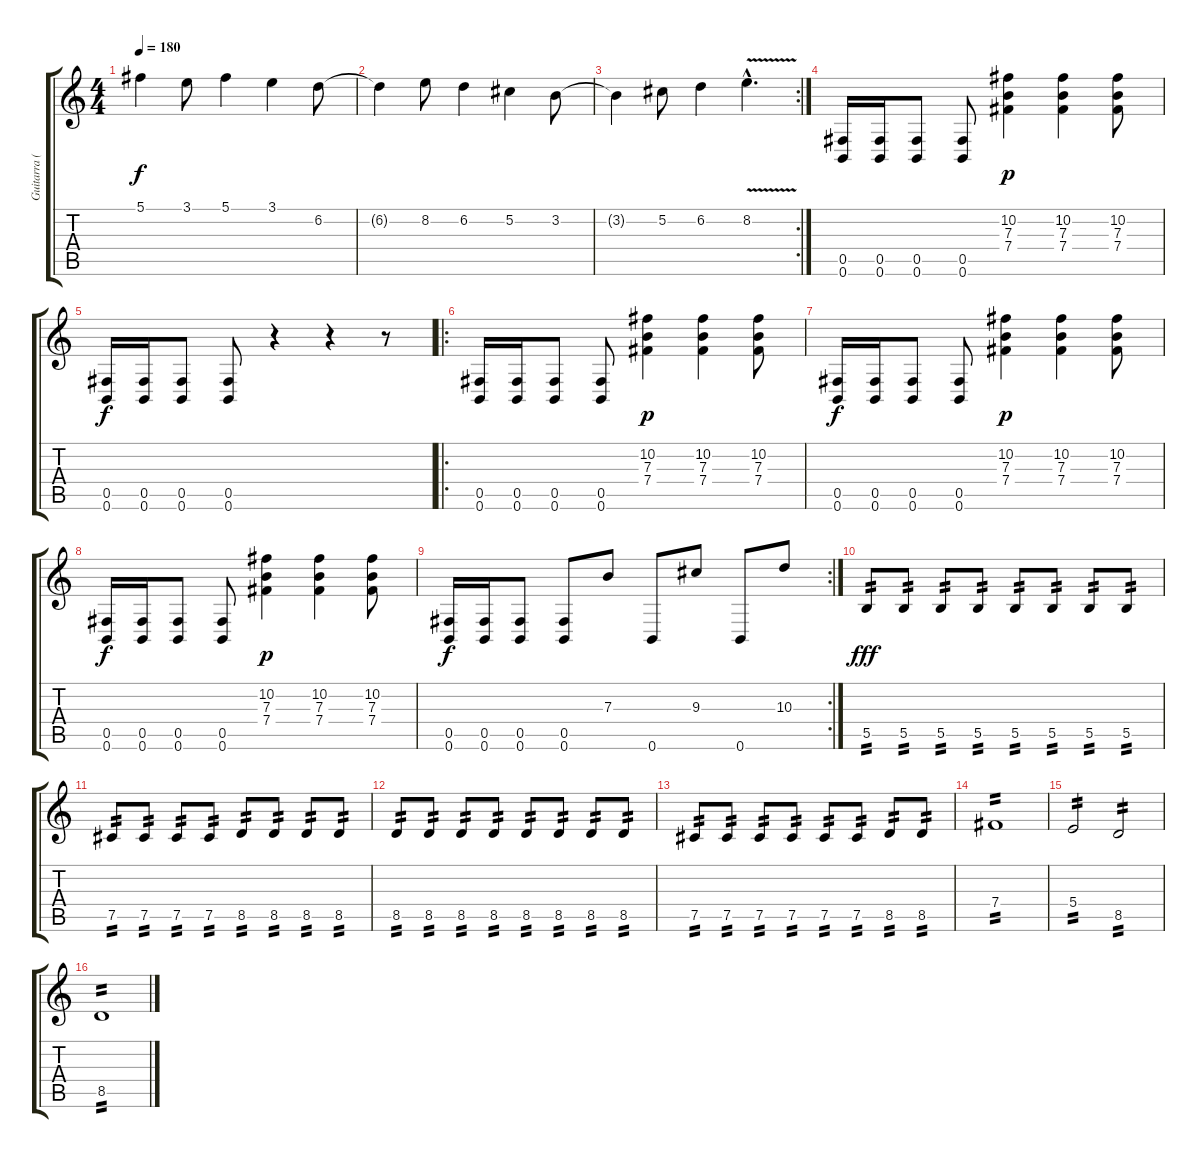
\track ("Guitarra (Alexis Ruiz)" "Guitarra (") {instrument distortionguitar}
\staff {score tabs}
\tuning (Db4 Ab3 E3 B2 Gb2 B1) {hide}
\ts (4 4)
\tempo 180
\clef g2
\ks c
5.1{t}.4{dy f} 3.1.8 5.1.4 3.1.4 6.2.8 |
6.2{t}.4 8.2.8 6.2.4 5.2.4 3.2.8 |
\rc 2
3.2{t}.4 5.2.8 6.2.4 8.2{v hac}.4{d} |
(0.5 0.6).16{balance 16} (0.5 0.6).16 (0.5 0.6).8 (0.5 0.6).8 (10.2 7.3 7.4).4{dy p} (10.2 7.3 7.4).4 (10.2 7.3 7.4).8 |
(0.5 0.6).16{dy f balance 0} (0.5 0.6).16 (0.5 0.6).8 (0.5 0.6).8 r.4 r.4 r.8 |
\ro
(0.5 0.6).16{balance 6} (0.5 0.6).16 (0.5 0.6).8 (0.5 0.6).8 (10.2 7.3 7.4).4{dy p} (10.2 7.3 7.4).4 (10.2 7.3 7.4).8 |
(0.5 0.6).16{dy f} (0.5 0.6).16 (0.5 0.6).8 (0.5 0.6).8 (10.2 7.3 7.4).4{dy p} (10.2 7.3 7.4).4 (10.2 7.3 7.4).8 |
(0.5 0.6).16{dy f} (0.5 0.6).16 (0.5 0.6).8 (0.5 0.6).8 (10.2 7.3 7.4).4{dy p} (10.2 7.3 7.4).4 (10.2 7.3 7.4).8 |
\rc 2
(0.5 0.6).16{dy f} (0.5 0.6).16 (0.5 0.6).8 (0.5 0.6).8 7.3.8 0.6.8 9.3.8 0.6.8 10.3.8 |
5.5.8{tp 2 dy fff volume 13} 5.5.8{tp 2} 5.5.8{tp 2} 5.5.8{tp 2} 5.5.8{tp 2} 5.5.8{tp 2} 5.5.8{tp 2} 5.5.8{tp 2} |
7.5.8{tp 2} 7.5.8{tp 2} 7.5.8{tp 2} 7.5.8{tp 2} 8.5.8{tp 2} 8.5.8{tp 2} 8.5.8{tp 2} 8.5.8{tp 2} |
8.5.8{tp 2} 8.5.8{tp 2} 8.5.8{tp 2} 8.5.8{tp 2} 8.5.8{tp 2} 8.5.8{tp 2} 8.5.8{tp 2} 8.5.8{tp 2} |
7.5.8{tp 2} 7.5.8{tp 2} 7.5.8{tp 2} 7.5.8{tp 2} 7.5.8{tp 2} 7.5.8{tp 2} 8.5.8{tp 2} 8.5.8{tp 2} |
7.4.1{tp 2} |
5.4.2{tp 2} 8.5.2{tp 2} |
8.5.1{tp 2}
